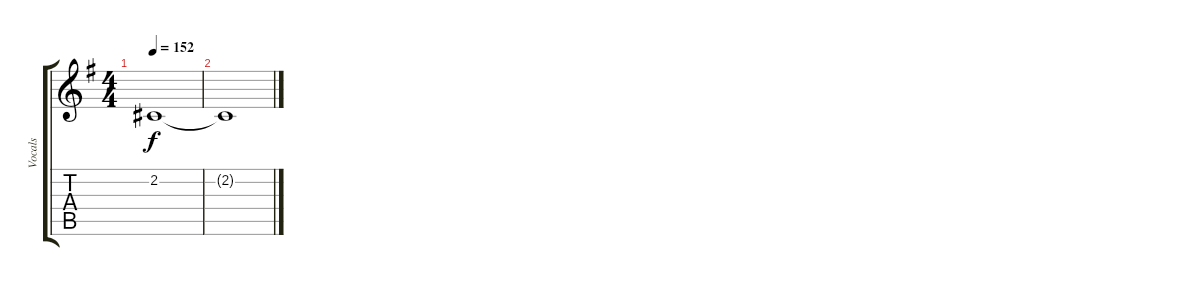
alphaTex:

\track ("Vocals" "Vocals") {instrument tenorsax}
\staff {score tabs}
\tuning (E4 B3 G3 D3 A2 E2) {hide}
\ts (4 4)
\tempo 152
\clef g2
\ks eminor
2.2.1{dy f} |
2.2{t}.1
